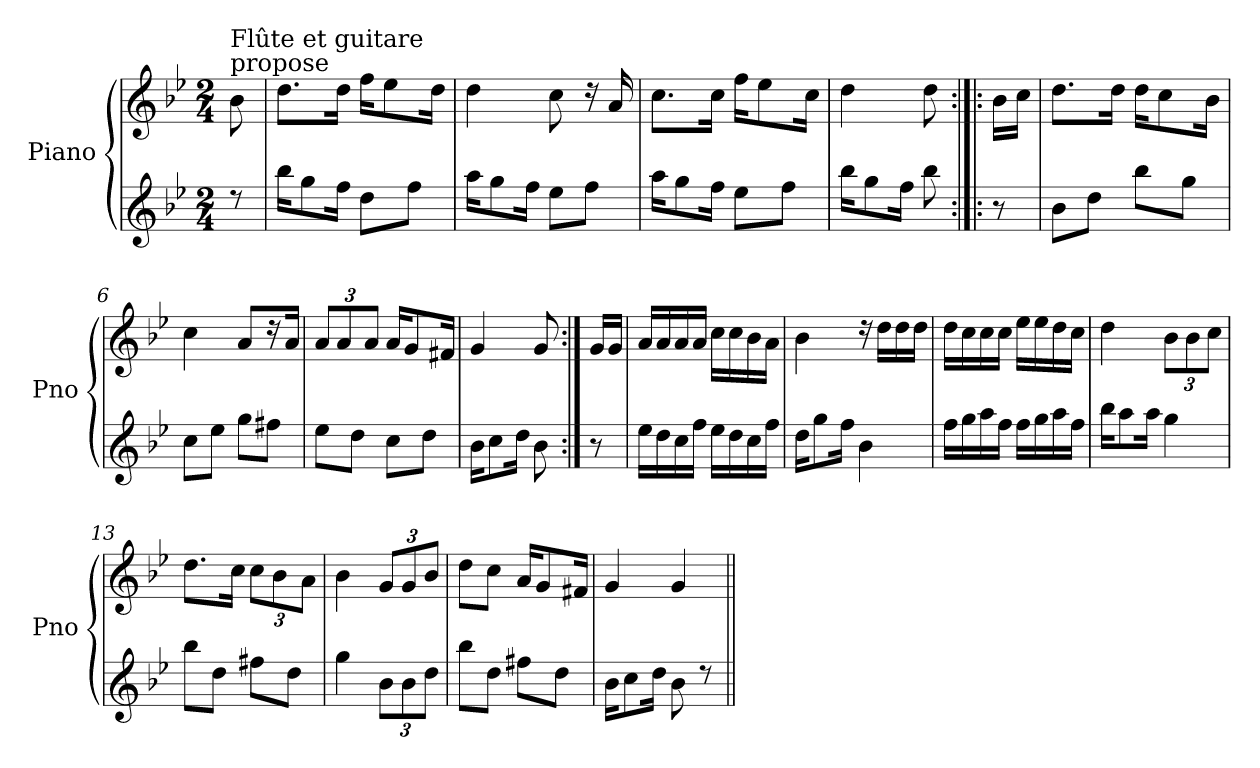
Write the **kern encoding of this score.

**kern	**kern
*part1	*part1
*staff2	*staff1
*I"Piano	*
*I'Pno	*
*clefG2	*clefG2
*k[b-e-]	*k[b-e-]
*M2/4	*M2/4
*MM120	*MM120
=	=
!	!LO:TX:a:t=propose
!	!LO:TX:a:t=Flûte et guitare
8rdd	8b-\
=1	=1
16bb-\KL	8.dd\L
8gg\	.
16ff\Jk	16dd\Jk
8dd\L	16ff\KL
.	8ee-\
8ff\J	.
.	16dd\Jk
=2	=2
16aa\KL	4dd\
8gg\	.
16ff\Jk	.
8ee-\L	8cc\
8ff\J	16rdd
.	16a/
=3	=3
16aa\KL	8.cc\L
8gg\	.
16ff\Jk	16cc\Jk
8ee-\L	16ff\KL
.	8ee-\
8ff\J	.
.	16cc\Jk
=4	=4
16bb-\KL	4dd\
8gg\	.
16ff\Jk	.
8bb-\	8dd\
=4X1:|!|:	=4X1:|!|:
8r	16b-\LL
.	16cc\JJ
=5	=5
8b-\L	8.dd\L
8dd\J	.
.	16dd\Jk
8bb-\L	16dd\KL
.	8cc\
8gg\J	.
.	16b-\Jk
!!LO:LB:g=z
=6	=6
8cc\L	4cc\
8ee-\J	.
8gg\L	8a/L
8ff#X\J	16rdd
.	16a/Jk
=7	=7
*	*Xbrackettup
8ee-\L	12a/L
.	12a/
8dd\J	.
.	12a/J
8cc\L	16a/KL
.	8g/
8dd\J	.
.	16f#X/Jk
=8	=8
16b-\KL	4g/
8cc\	.
16dd\Jk	.
8b-\	8g/
=8X2:|!	=8X2:|!
8r	16g/LL
.	16g/JJ
=9	=9
16ee-\LL	16a/LL
16dd\	16a/
16cc\	16a/
16ff\JJ	16a/JJ
16ee-\LL	16cc\LL
16dd\	16cc\
16cc\	16b-\
16ff\JJ	16a\JJ
=10	=10
16dd\KL	4b-\
8gg\	.
16ff\Jk	.
4b-\	16rdd
.	16dd\LL
.	16dd\
.	16dd\JJ
!!LO:LB:g=z
=11	=11
16ff\LL	16dd\LL
16gg\	16cc\
16aa\	16cc\
16ff\JJ	16cc\JJ
16ff\LL	16ee-\LL
16gg\	16ee-\
16aa\	16dd\
16ff\JJ	16cc\JJ
=12	=12
16bb-\KL	4dd\
8aa\	.
16aa\Jk	.
4gg\	12b-\L
.	12b-\
.	12cc\J
=13	=13
8bb-\L	8.dd\L
8dd\J	.
.	16cc\Jk
8ff#X\L	12cc\L
.	12b-\
8dd\J	.
.	12a\J
=14	=14
4gg\	4b-\
*Xbrackettup	*
12b-\L	12g/L
12b-\	12g/
12dd\J	12b-/J
=15	=15
8bb-\L	8dd\L
8dd\J	8cc\J
8ff#X\L	16a/KL
.	8g/
8dd\J	.
.	16f#X/Jk
=16	=16
16b-\KL	4g/
8cc\	.
16dd\Jk	.
8b-\	4g/
8rdd	.
=||	=||
*-	*-
